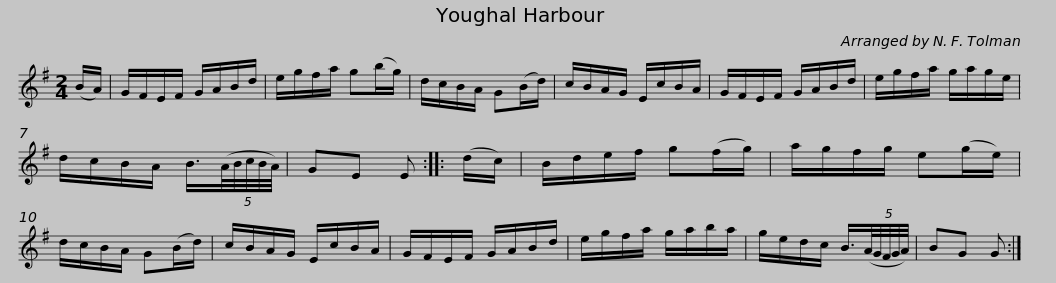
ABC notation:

X:1
L:1/8
M:2/4
I:linebreak $
K:G
V:1 treble
V:1
 (B/A/) | G/F/E/F/ G/A/B/d/ | e/g/f/a/ g(b/g/) | d/c/B/A/ G(B/d/) | c/B/A/G/ E/c/B/A/ | %5
 G/F/E/F/ G/A/B/d/ | e/g/f/a/ g/a/g/e/ |$ d/c/B/A/ B3/4(5:2:5(A/4B/4c/4B/4A/4) | GE E :: (d/c/) | %10
 B/d/e/f/ g(f/g/) | a/g/f/g/ e(g/e/) | d/c/B/A/ G(B/d/) | c/B/A/G/ E/c/B/A/ |$ G/F/E/F/ G/A/B/d/ | %15
 e/g/f/a/ g/a/b/a/ | g/e/d/c/ B3/4(5:2:5(A/4G/4F/4G/4A/4) | BG G :| %18
